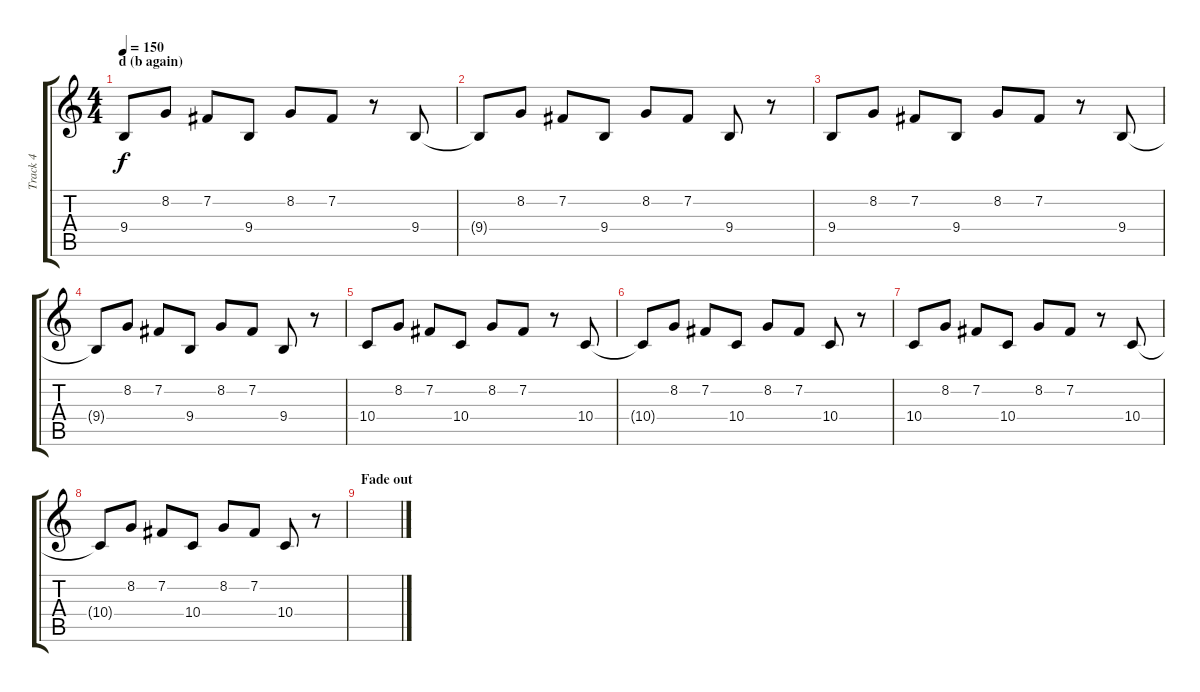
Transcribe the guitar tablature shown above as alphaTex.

\track ("Track 4" "Track 4") {instrument synthstrings1}
\staff {score tabs}
\tuning (E4 B3 G3 D3 A2 E2) {hide}
\ts (4 4)
\section ("" "d (b again)")
\tempo 150
\clef g2
\ks c
9.4.8{dy f} 8.2.8 7.2.8 9.4.8 8.2.8 7.2.8 r.8 9.4.8 |
9.4{t}.8 8.2.8 7.2.8 9.4.8 8.2.8 7.2.8 9.4.8 r.8 |
9.4.8 8.2.8 7.2.8 9.4.8 8.2.8 7.2.8 r.8 9.4.8 |
9.4{t}.8 8.2.8 7.2.8 9.4.8 8.2.8 7.2.8 9.4.8 r.8 |
10.4.8 8.2.8 7.2.8 10.4.8 8.2.8 7.2.8 r.8 10.4.8 |
10.4{t}.8 8.2.8 7.2.8 10.4.8 8.2.8 7.2.8 10.4.8 r.8 |
10.4.8 8.2.8 7.2.8 10.4.8 8.2.8 7.2.8 r.8 10.4.8 |
10.4{t}.8 8.2.8 7.2.8 10.4.8 8.2.8 7.2.8 10.4.8 r.8 |
\section ("" "Fade out")
